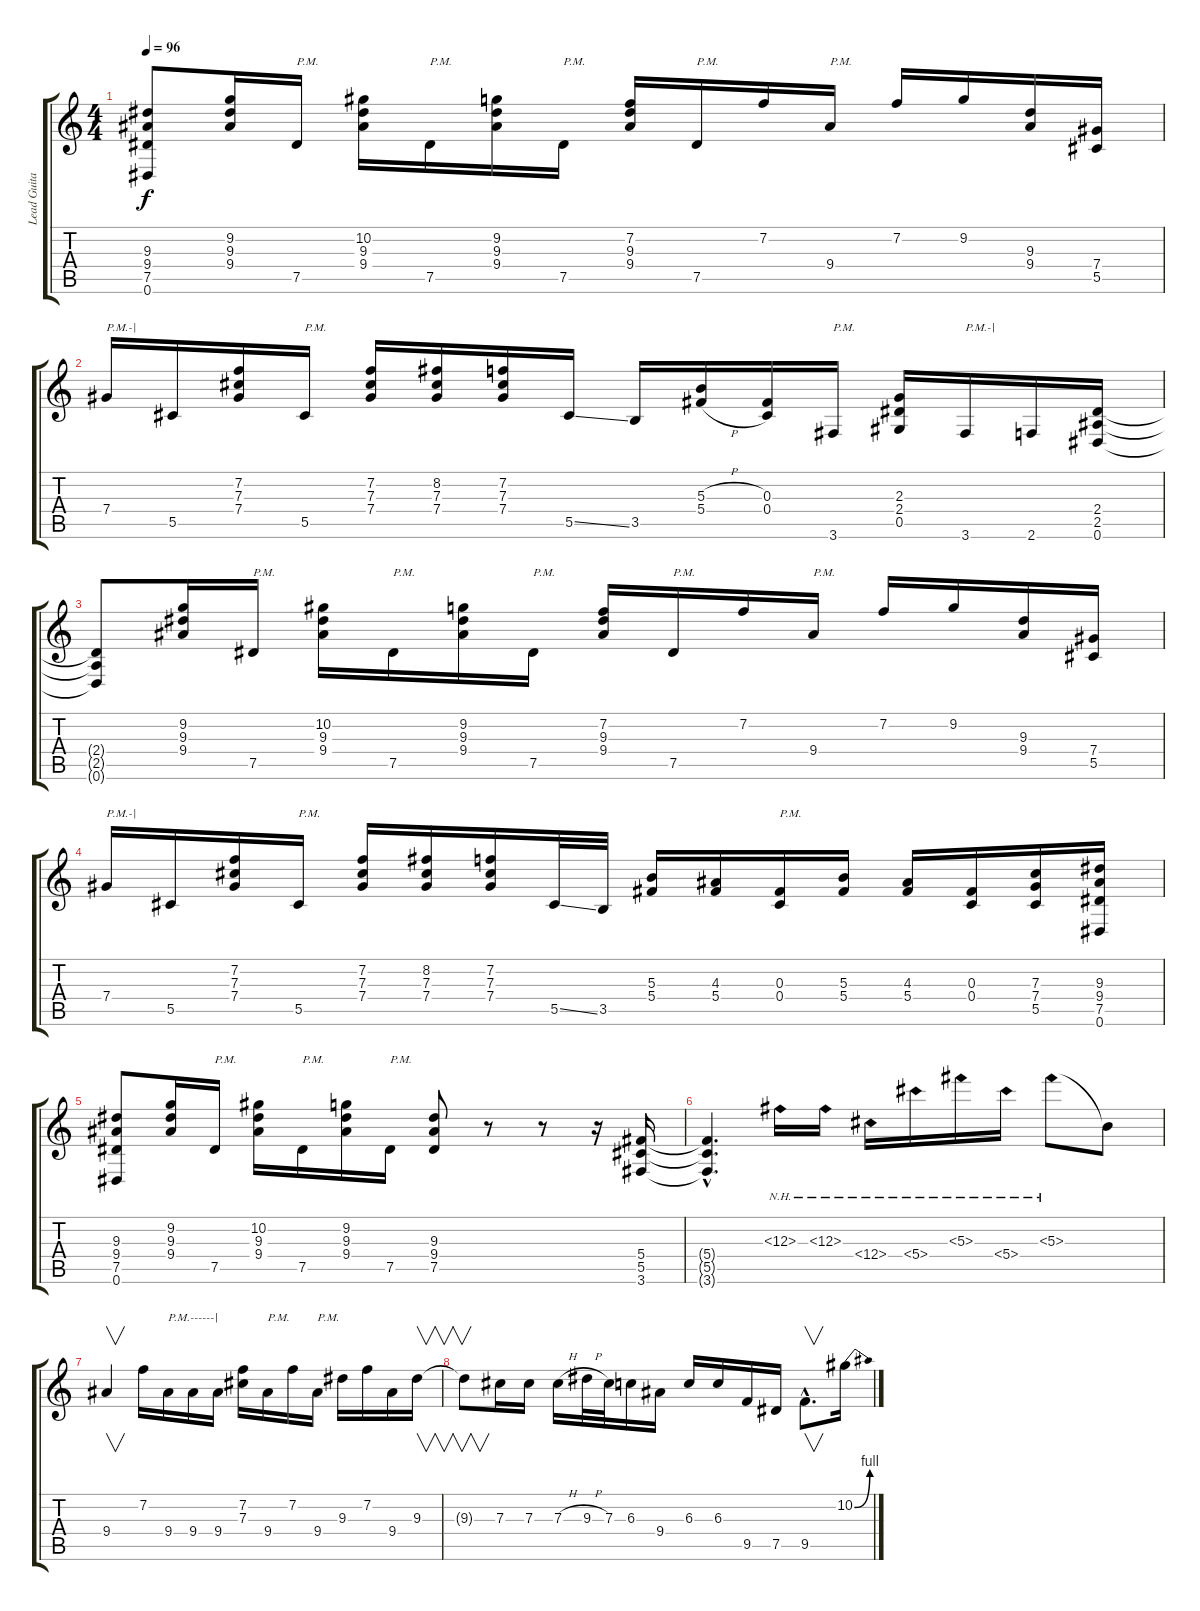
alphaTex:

\track ("Lead Guitar" "Lead Guita") {instrument overdrivenguitar}
\staff {score tabs}
\tuning (Eb4 Bb3 Gb3 Db3 Ab2 Eb2) {hide}
\ts (4 4)
\tempo 96
\clef g2
\ks c
(9.3{t} 9.4{t} 7.5{t} 0.6{t}).8{dy f} (9.2 9.3 9.4).16 7.5.16{txt "P.M."} (10.2 9.3 9.4).16 7.5.16{txt "P.M."} (9.2 9.3 9.4).16 7.5.16{txt "P.M."} (7.2 9.3 9.4).16 7.5.16{txt "P.M."} 7.2.16 9.4.16{txt "P.M."} 7.2.16 9.2.16 (9.3 9.4).16 (7.4 5.5).16 |
7.4.16{txt "P.M.-|"} 5.5.16 (7.2 7.3 7.4).16 5.5.16{txt "P.M."} (7.2 7.3 7.4).16 (8.2 7.3 7.4).16 (7.2 7.3 7.4).16 5.5{ss}.16 3.5.16 (5.3{h} 5.4{h}).16 (0.3 0.4).16 3.6.16{txt "P.M."} (2.3 2.4 0.5).16 3.6.16{txt "P.M.-|"} 2.6.16 (2.4 2.5 0.6).16 |
(2.4{t} 2.5{t} 0.6{t}).8 (9.2 9.3 9.4).16 7.5.16{txt "P.M."} (10.2 9.3 9.4).16 7.5.16{txt "P.M."} (9.2 9.3 9.4).16 7.5.16{txt "P.M."} (7.2 9.3 9.4).16 7.5.16{txt "P.M."} 7.2.16 9.4.16{txt "P.M."} 7.2.16 9.2.16 (9.3 9.4).16 (7.4 5.5).16 |
7.4.16{txt "P.M.-|"} 5.5.16 (7.2 7.3 7.4).16 5.5.16{txt "P.M."} (7.2 7.3 7.4).16 (8.2 7.3 7.4).16 (7.2 7.3 7.4).16 5.5{ss}.32 3.5.32 (5.3 5.4).16 (4.3 5.4).16 (0.3 0.4).16{txt "P.M."} (5.3 5.4).16 (4.3 5.4).16 (0.3 0.4).16 (7.3 7.4 5.5).16 (9.3 9.4 7.5 0.6).16 |
(9.3 9.4 7.5 0.6).8 (9.2 9.3 9.4).16 7.5.16{txt "P.M."} (10.2 9.3 9.4).16 7.5.16{txt "P.M."} (9.2 9.3 9.4).16 7.5.16{txt "P.M."} (9.3 9.4 7.5).8 r.8 r.8 r.16 (5.4 5.5 3.6).16 |
(5.4{hac t} 5.5{hac t} 3.6{hac t}).4{d} 12.3{nh}.16 12.3{nh}.16 12.4{nh}.16 5.4{nh}.16 5.3{nh}.16 5.4{nh}.16 5.3{nh}.8 5.3{t}.8 |
9.4.4{v} 7.2.16 9.4.16{txt "P.M.------|"} 9.4.16 9.4.16 (7.2 7.3).16 9.4.16{txt "P.M."} 7.2.16 9.4.16{txt "P.M."} 9.3.16 7.2.16 9.4.16 9.3.16{v} |
9.3{t}.8{v} 7.3.16 7.3.16 7.3{h}.16 9.3{h}.32 7.3.32 6.3.16 9.4.16 6.3.16 6.3.16 9.5.16 7.5.16 9.5{hac}.8{v d} 10.2{be (bend 0 0 60 4)}.16
